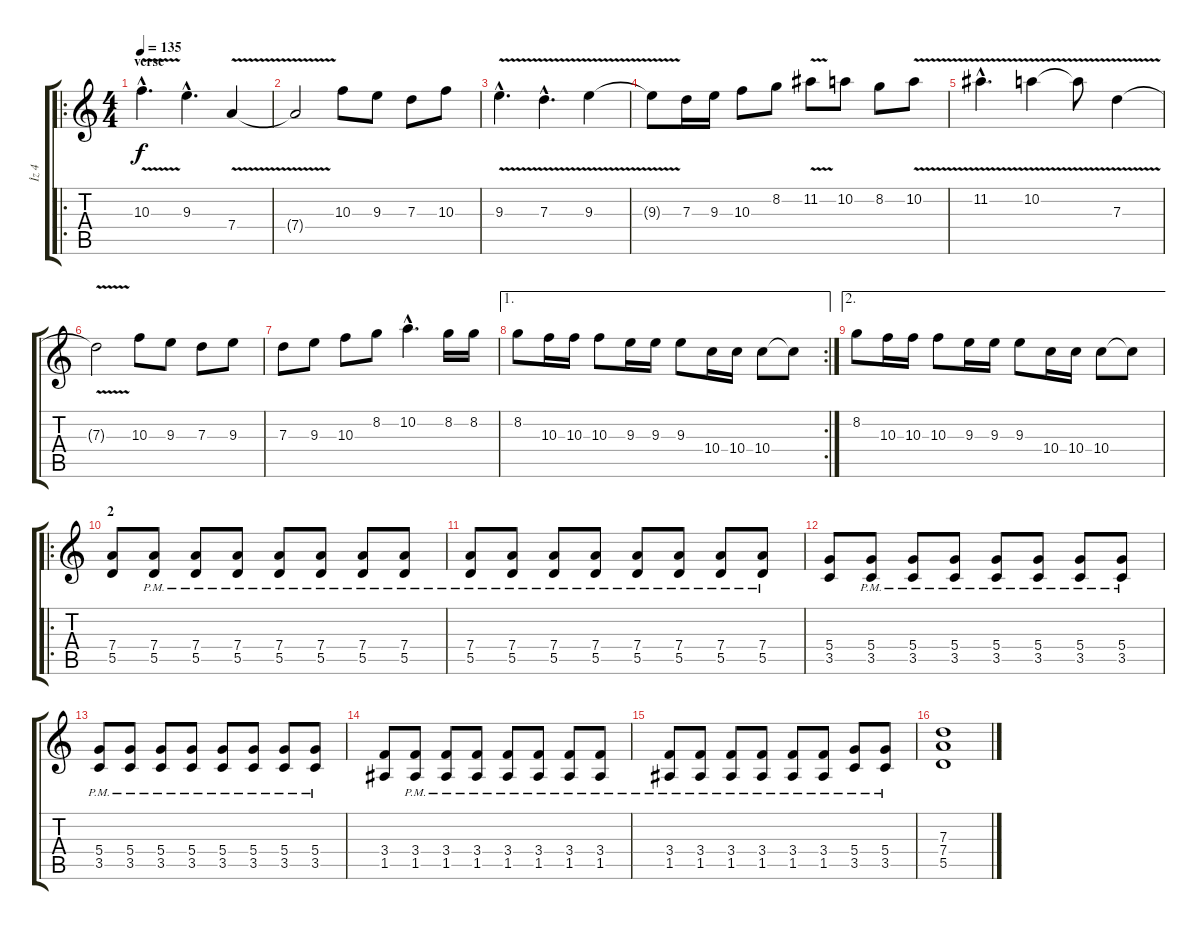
\track ("İz 4" "İz 4") {instrument distortionguitar}
\staff {score tabs}
\tuning (E4 B3 G3 D3 A2 E2) {hide}
\ro
\ts (4 4)
\section ("" "verse")
\tempo 135
\clef g2
\ks c
10.3{v hac}.4{d dy f} 9.3{hac}.4{d} 7.4{v}.4 |
7.4{t}.2 10.3.8 9.3.8 7.3.8 10.3.8 |
9.3{v hac}.4{d} 7.3{v hac}.4{d} 9.3{v}.4 |
9.3{t}.8 7.3.16 9.3.16 10.3.8 8.2.8 11.2{v}.8 10.2.8 8.2.8 10.2{v}.8 |
11.2{v hac}.4{d} 10.2{v}.4 10.2{t}.8 7.3{v}.4 |
7.3{t}.2 10.3.8 9.3.8 7.3.8 9.3.8 |
7.3.8 9.3.8 10.3.8 8.2.8 10.2{hac}.4{d} 8.2.16 8.2.16 |
\ae 1
\rc 2
8.2.8 10.3.16 10.3.16 10.3.8 9.3.16 9.3.16 9.3.8 10.4.16 10.4.16 10.4.8 10.4{t}.8 |
\ae 2
8.2.8 10.3.16 10.3.16 10.3.8 9.3.16 9.3.16 9.3.8 10.4.16 10.4.16 10.4.8 10.4{t}.8 |
\ro
\section ("" "2")
(7.4 5.5).8 (7.4{pm} 5.5{pm}).8 (7.4{pm} 5.5{pm}).8 (7.4{pm} 5.5{pm}).8 (7.4{pm} 5.5{pm}).8 (7.4{pm} 5.5{pm}).8 (7.4{pm} 5.5{pm}).8 (7.4{pm} 5.5{pm}).8 |
(7.4{pm} 5.5{pm}).8 (7.4{pm} 5.5{pm}).8 (7.4{pm} 5.5{pm}).8 (7.4{pm} 5.5{pm}).8 (7.4{pm} 5.5{pm}).8 (7.4{pm} 5.5{pm}).8 (7.4{pm} 5.5{pm}).8 (7.4{pm} 5.5{pm}).8 |
(5.4 3.5).8 (5.4{pm} 3.5{pm}).8 (5.4{pm} 3.5{pm}).8 (5.4{pm} 3.5{pm}).8 (5.4{pm} 3.5{pm}).8 (5.4{pm} 3.5{pm}).8 (5.4{pm} 3.5{pm}).8 (5.4{pm} 3.5{pm}).8 |
(5.4{pm} 3.5{pm}).8 (5.4{pm} 3.5{pm}).8 (5.4{pm} 3.5{pm}).8 (5.4{pm} 3.5{pm}).8 (5.4{pm} 3.5{pm}).8 (5.4{pm} 3.5{pm}).8 (5.4{pm} 3.5{pm}).8 (5.4{pm} 3.5{pm}).8 |
(3.4 1.5).8 (3.4{pm} 1.5{pm}).8 (3.4{pm} 1.5{pm}).8 (3.4{pm} 1.5{pm}).8 (3.4{pm} 1.5{pm}).8 (3.4{pm} 1.5{pm}).8 (3.4{pm} 1.5{pm}).8 (3.4{pm} 1.5{pm}).8 |
(3.4{pm} 1.5{pm}).8 (3.4{pm} 1.5{pm}).8 (3.4{pm} 1.5{pm}).8 (3.4{pm} 1.5{pm}).8 (3.4{pm} 1.5{pm}).8 (3.4{pm} 1.5{pm}).8 (5.4{pm} 3.5{pm}).8 (5.4{pm} 3.5{pm}).8 |
(7.3 7.4 5.5).1
